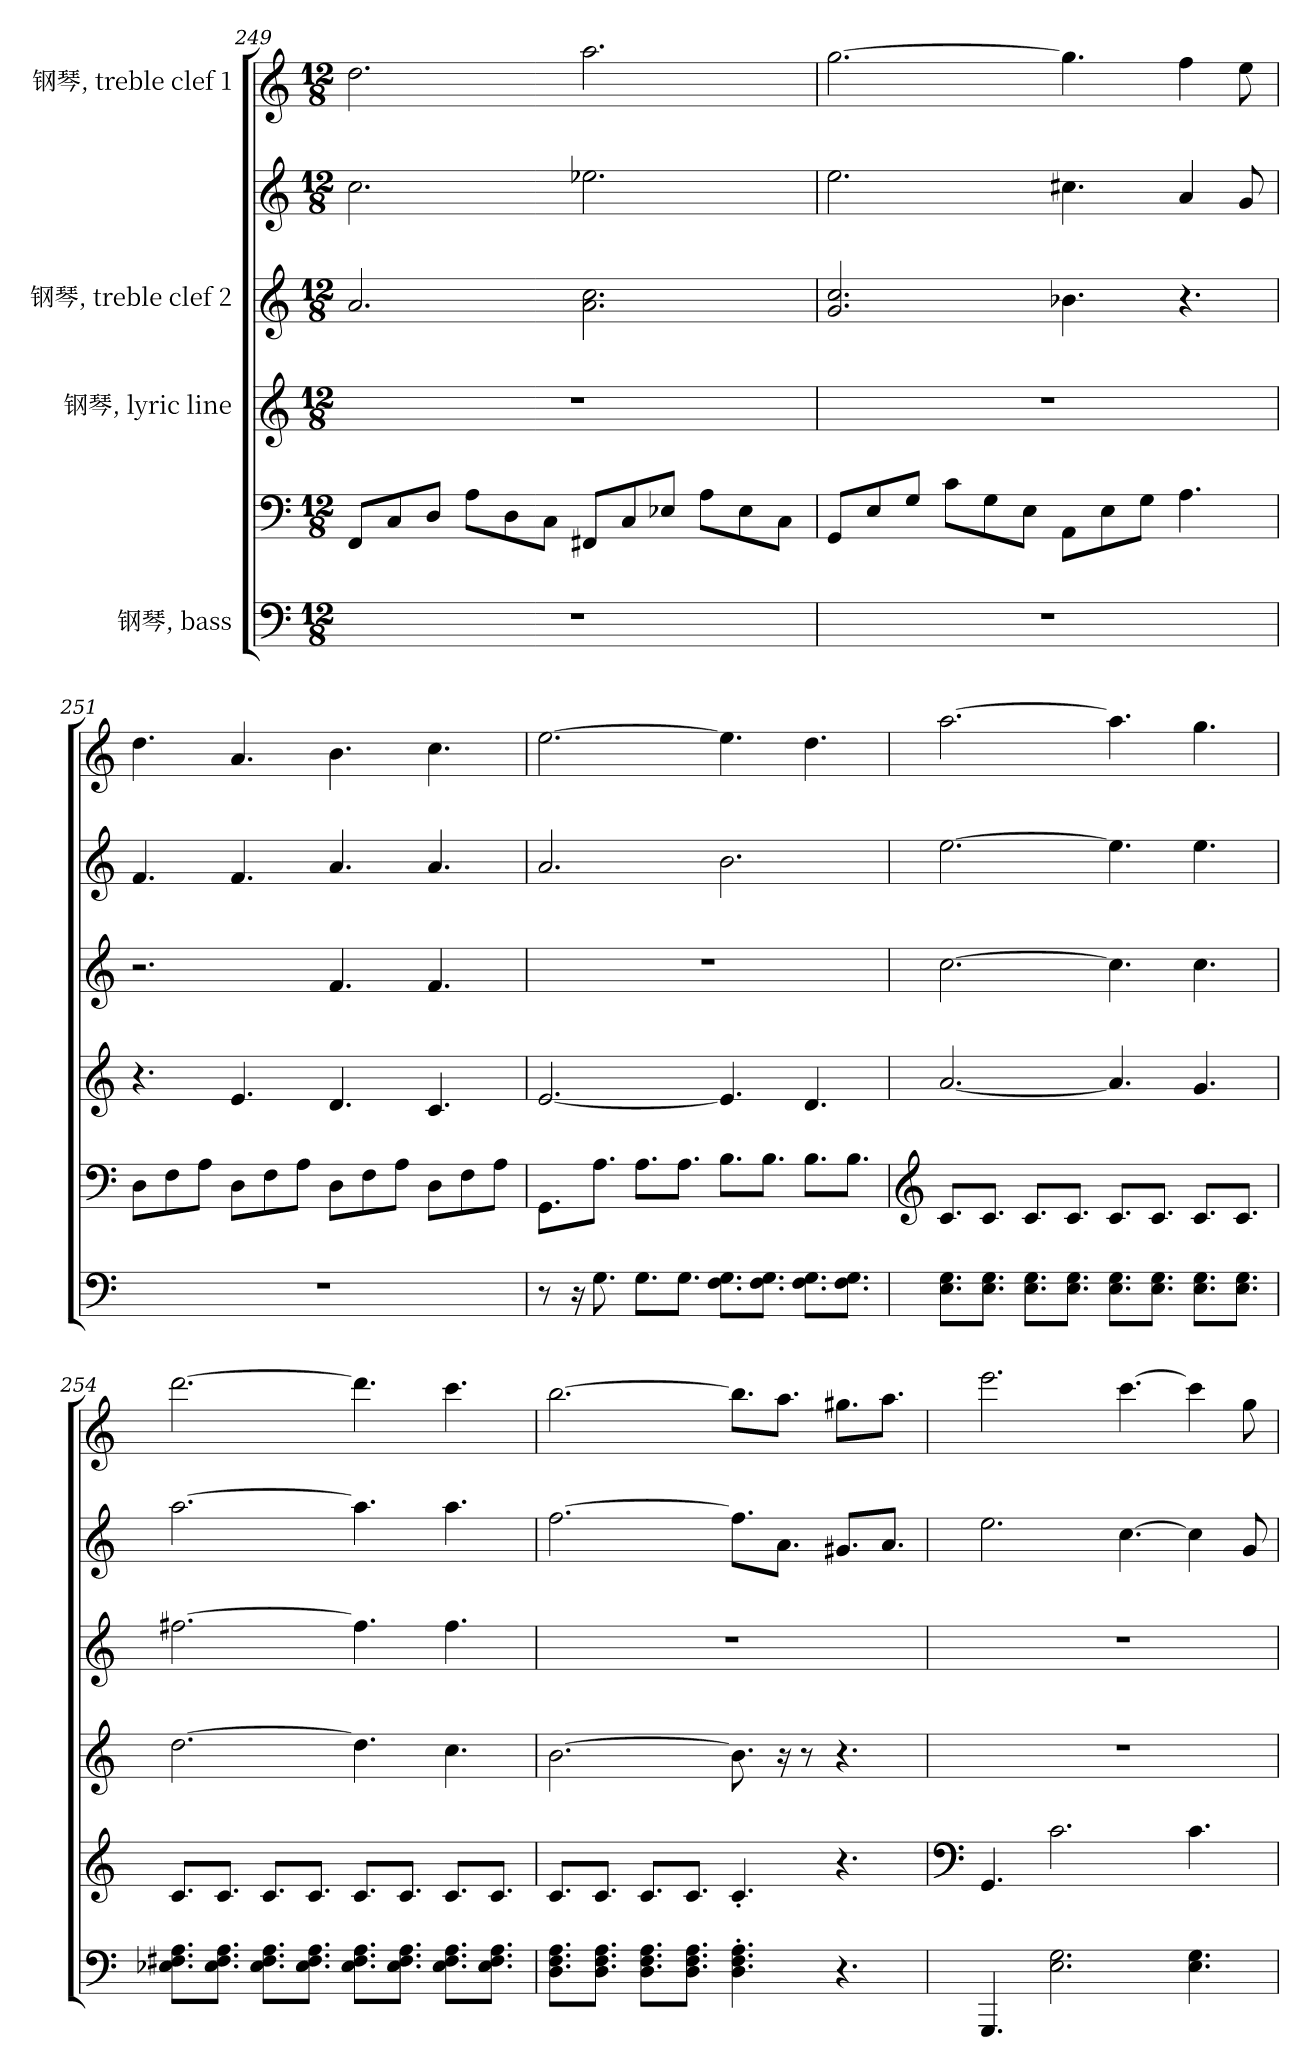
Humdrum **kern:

**kern	**kern	**kern	**kern	**kern	**kern
*part4	*part4	*part3	*part2	*part2	*part1
*staff6	*staff5	*staff4	*staff3	*staff2	*staff1
*I"钢琴, bass	*	*I"钢琴, lyric line	*I"钢琴, treble clef 2	*	*I"钢琴, treble clef 1
!!LO:PB:g=z
*clefF4	*clefF4	*clefG2	*clefG2	*clefG2	*clefG2
*k[]	*k[]	*k[]	*k[]	*k[]	*k[]
*M12/8	*M12/8	*M12/8	*M12/8	*M12/8	*M12/8
=249	=249	=249	=249	=249	=249
1.r	8FF/L	1.r	2.a/	2.cc\	2.dd\
.	8C/	.	.	.	.
.	8D/J	.	.	.	.
.	8A\L	.	.	.	.
.	8D\	.	.	.	.
.	8C\J	.	.	.	.
.	8FF#X/L	.	2.a\ 2.cc\	2.ee-X\	2.aa\
.	8C/	.	.	.	.
.	8E-X/J	.	.	.	.
.	8A\L	.	.	.	.
.	8E-\	.	.	.	.
.	8C\J	.	.	.	.
=250	=250	=250	=250	=250	=250
1.r	8GG/L	1.r	2.g/ 2.cc/	2.ee\	[2.gg\
.	8E/	.	.	.	.
.	8G/J	.	.	.	.
.	8c\L	.	.	.	.
.	8G\	.	.	.	.
.	8E\J	.	.	.	.
.	8AA\L	.	4.b-X\	4.cc#X\	4.gg\]
.	8E\	.	.	.	.
.	8G\J	.	.	.	.
.	4.A\	.	4.r	4a/	4ff\
.	.	.	.	8g/	8ee\
=251	=251	=251	=251	=251	=251
1.r	8D\L	4.r	2.r	4.f/	4.dd\
.	8F\	.	.	.	.
.	8A\J	.	.	.	.
.	8D\L	4.e/	.	4.f/	4.a/
.	8F\	.	.	.	.
.	8A\J	.	.	.	.
.	8D\L	4.d/	4.f/	4.a/	4.b\
.	8F\	.	.	.	.
.	8A\J	.	.	.	.
.	8D\L	4.c/	4.f/	4.a/	4.cc\
.	8F\	.	.	.	.
.	8A\J	.	.	.	.
!!LO:LB:g=z
=252	=252	=252	=252	=252	=252
8r	8.GG\L	[2.e/	1.r	2.a/	[2.ee\
16r	.	.	.	.	.
8.G\	8.A\J	.	.	.	.
8.G\L	8.A\L	.	.	.	.
8.G\J	8.A\J	.	.	.	.
8.F\ 8.G\L	8.B\L	4.e/]	.	2.b\	4.ee\]
8.F\ 8.G\J	8.B\J	.	.	.	.
8.F\ 8.G\L	8.B\L	4.d/	.	.	4.dd\
8.F\ 8.G\J	8.B\J	.	.	.	.
=253	=253	=253	=253	=253	=253
*	*clefG2	*	*	*	*
8.E\ 8.G\L	8.c/L	[2.a/	[2.cc\	[2.ee\	[2.aa\
8.E\ 8.G\J	8.c/J	.	.	.	.
8.E\ 8.G\L	8.c/L	.	.	.	.
8.E\ 8.G\J	8.c/J	.	.	.	.
8.E\ 8.G\L	8.c/L	4.a/]	4.cc\]	4.ee\]	4.aa\]
8.E\ 8.G\J	8.c/J	.	.	.	.
8.E\ 8.G\L	8.c/L	4.g/	4.cc\	4.ee\	4.gg\
8.E\ 8.G\J	8.c/J	.	.	.	.
!!LO:PB:g=z
=254	=254	=254	=254	=254	=254
8.E-X\ 8.F#X\ 8.A\L	8.c/L	[2.dd\	[2.ff#X\	[2.aa\	[2.ddd\
8.E-\ 8.F#\ 8.A\J	8.c/J	.	.	.	.
8.E-\ 8.F#\ 8.A\L	8.c/L	.	.	.	.
8.E-\ 8.F#\ 8.A\J	8.c/J	.	.	.	.
8.E-\ 8.F#\ 8.A\L	8.c/L	4.dd\]	4.ff#\]	4.aa\]	4.ddd\]
8.E-\ 8.F#\ 8.A\J	8.c/J	.	.	.	.
8.E-\ 8.F#\ 8.A\L	8.c/L	4.cc\	4.ff#\	4.aa\	4.ccc\
8.E-\ 8.F#\ 8.A\J	8.c/J	.	.	.	.
=255	=255	=255	=255	=255	=255
8.D\ 8.F\ 8.A\L	8.c/L	[2.b\	1.r	[2.ff\	[2.bb\
8.D\ 8.F\ 8.A\J	8.c/J	.	.	.	.
8.D\ 8.F\ 8.A\L	8.c/L	.	.	.	.
8.D\ 8.F\ 8.A\J	8.c/J	.	.	.	.
4.D\' 4.F\' 4.A\'	4.c'/	8.b\]	.	8.ff\L]	8.bb\L]
.	.	16r	.	8.a\J	8.aa\J
.	.	8r	.	.	.
4.r	4.r	4.r	.	8.g#X/L	8.gg#X\L
.	.	.	.	8.a/J	8.aa\J
=256	=256	=256	=256	=256	=256
*	*clefF4	*	*	*	*
4.GGG/	4.GG/	1.r	1.r	2.ee\	2.eee\
2.E\ 2.G\	2.c\	.	.	.	.
.	.	.	.	[4.cc\	[4.ccc\
4.E\ 4.G\	4.c\	.	.	4cc\]	4ccc\]
.	.	.	.	8g/	8gg\
=	=	=	=	=	=
*-	*-	*-	*-	*-	*-
